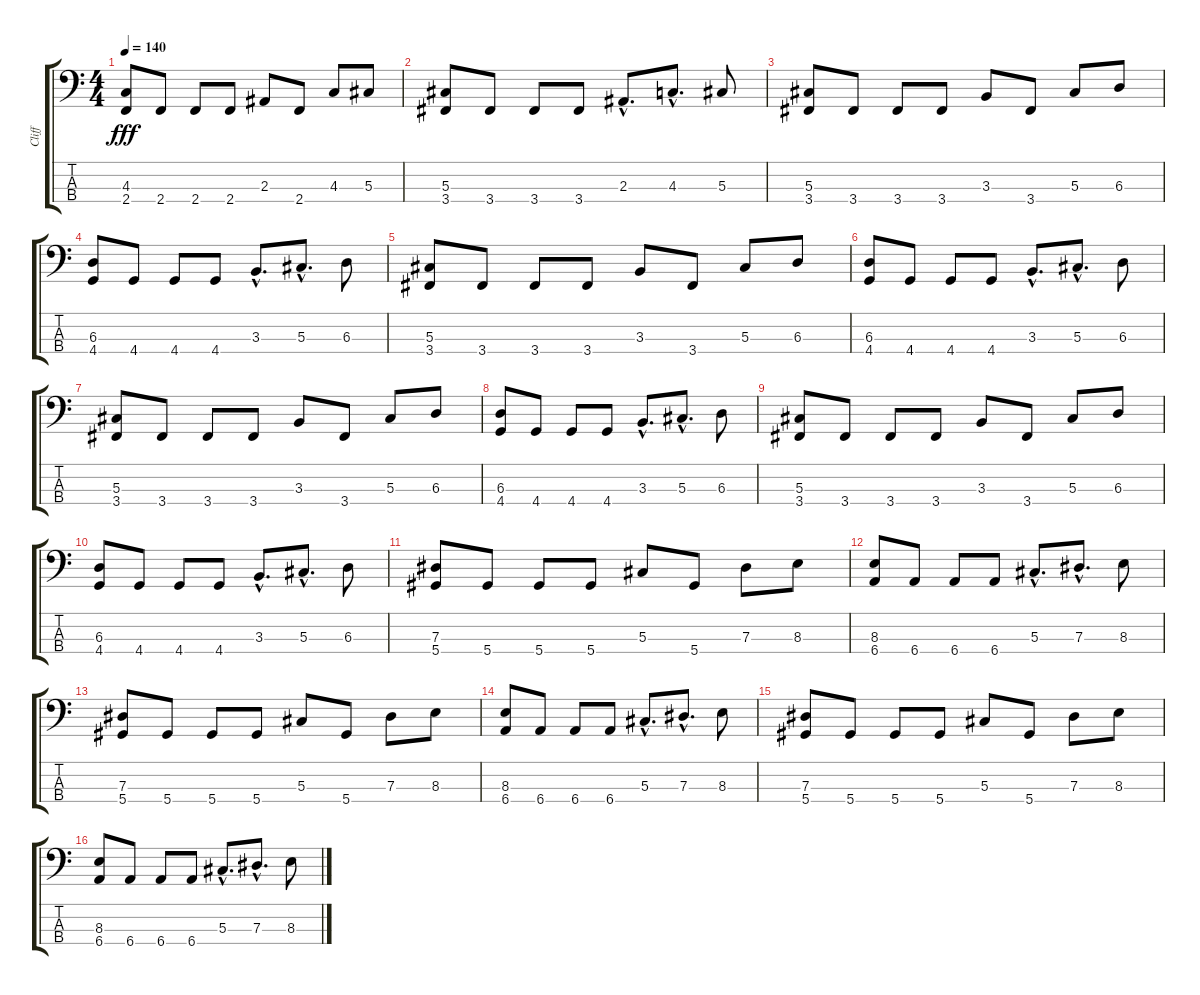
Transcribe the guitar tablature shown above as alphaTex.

\track ("Cliff" "Cliff") {instrument electricbasspick}
\staff {score tabs}
\tuning (Gb2 Db2 Ab1 Eb1) {hide}
\ts (4 4)
\tempo 140
\clef f4
\ks c
(4.3 2.4).8{dy fff} 2.4.8 2.4.8 2.4.8 2.3.8 2.4.8 4.3.8 5.3.8 |
(5.3 3.4).8 3.4.8 3.4.8 3.4.8 2.3{hac}.8{d} 4.3{hac}.8{d} 5.3.8 |
(5.3 3.4).8 3.4.8 3.4.8 3.4.8 3.3.8 3.4.8 5.3.8 6.3.8 |
(6.3 4.4).8 4.4.8 4.4.8 4.4.8 3.3{hac}.8{d} 5.3{hac}.8{d} 6.3.8 |
(5.3 3.4).8 3.4.8 3.4.8 3.4.8 3.3.8 3.4.8 5.3.8 6.3.8 |
(6.3 4.4).8 4.4.8 4.4.8 4.4.8 3.3{hac}.8{d} 5.3{hac}.8{d} 6.3.8 |
(5.3 3.4).8 3.4.8 3.4.8 3.4.8 3.3.8 3.4.8 5.3.8 6.3.8 |
(6.3 4.4).8 4.4.8 4.4.8 4.4.8 3.3{hac}.8{d} 5.3{hac}.8{d} 6.3.8 |
(5.3 3.4).8 3.4.8 3.4.8 3.4.8 3.3.8 3.4.8 5.3.8 6.3.8 |
(6.3 4.4).8 4.4.8 4.4.8 4.4.8 3.3{hac}.8{d} 5.3{hac}.8{d} 6.3.8 |
(7.3 5.4).8 5.4.8 5.4.8 5.4.8 5.3.8 5.4.8 7.3.8 8.3.8 |
(8.3 6.4).8 6.4.8 6.4.8 6.4.8 5.3{hac}.8{d} 7.3{hac}.8{d} 8.3.8 |
(7.3 5.4).8 5.4.8 5.4.8 5.4.8 5.3.8 5.4.8 7.3.8 8.3.8 |
(8.3 6.4).8 6.4.8 6.4.8 6.4.8 5.3{hac}.8{d} 7.3{hac}.8{d} 8.3.8 |
(7.3 5.4).8 5.4.8 5.4.8 5.4.8 5.3.8 5.4.8 7.3.8 8.3.8 |
(8.3 6.4).8 6.4.8 6.4.8 6.4.8 5.3{hac}.8{d} 7.3{hac}.8{d} 8.3.8
